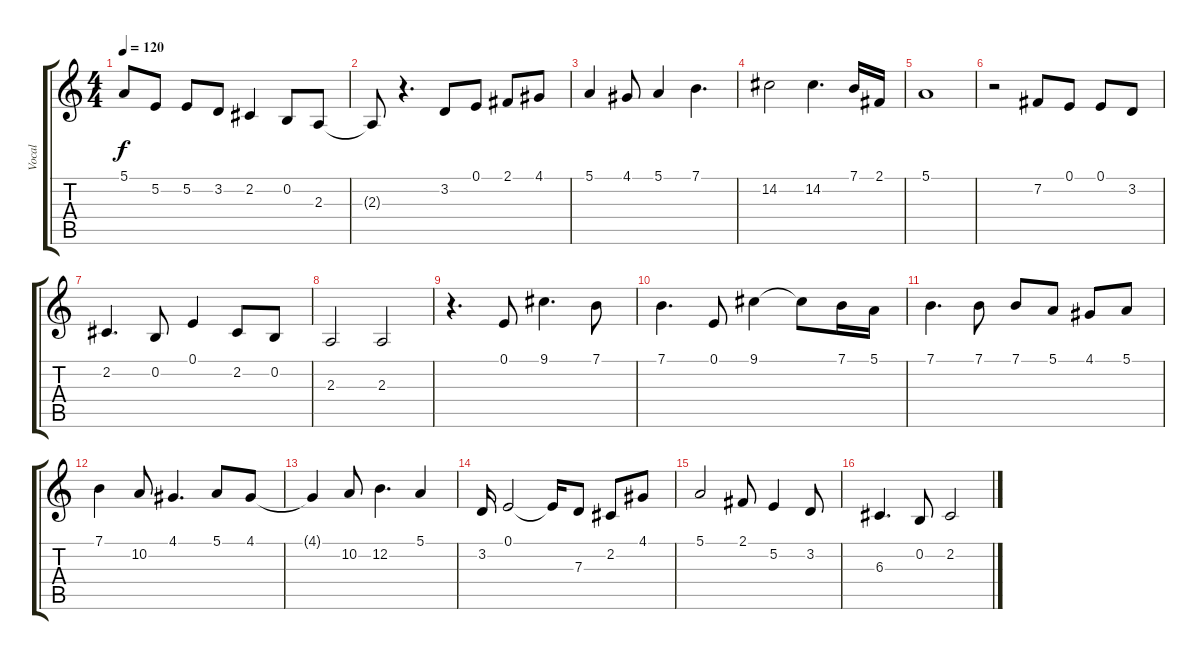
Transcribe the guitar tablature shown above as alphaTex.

\track ("Vocal" "Vocal") {mute instrument lead6voice}
\staff {score tabs}
\tuning (E4 B3 G3 D3 A2 E2) {hide}
\ts (4 4)
\tempo 120
\clef g2
\ks c
5.1.8{dy f} 5.2.8 5.2.8 3.2.8 2.2.4 0.2.8 2.3.8 |
2.3{t}.8 r.4{d} 3.2.8 0.1.8 2.1.8 4.1.8 |
5.1.4 4.1.8 5.1.4 7.1.4{d} |
14.2.2 14.2.4{d} 7.1.16 2.1.16 |
5.1.1 |
r.2 7.2.8 0.1.8 0.1.8 3.2.8 |
2.2.4{d} 0.2.8 0.1.4 2.2.8 0.2.8 |
2.3.2 2.3.2 |
r.4{d} 0.1.8 9.1.4{d} 7.1.8 |
7.1.4{d} 0.1.8 9.1.4 9.1{t}.8 7.1.16 5.1.16 |
7.1.4{d} 7.1.8 7.1.8 5.1.8 4.1.8 5.1.8 |
7.1.4 10.2.8 4.1.4{d} 5.1.8 4.1.8 |
4.1{t}.4 10.2.8 12.2.4{d} 5.1.4 |
3.2.16 0.1.2 0.1{t}.16 7.3.8 2.2.8 4.1.8 |
5.1.2 2.1.8 5.2.4 3.2.8 |
6.3.4{d} 0.2.8 2.2.2
